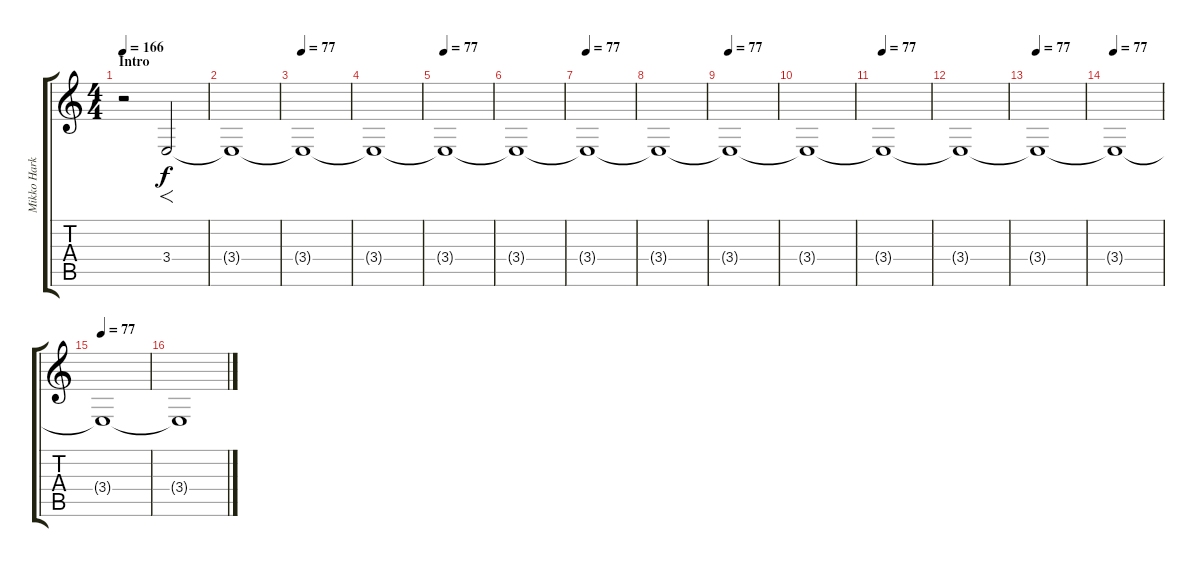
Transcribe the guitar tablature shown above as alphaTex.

\track ("Mikko Harkin RH" "Mikko Hark") {instrument harpsichord}
\staff {score tabs}
\tuning (Eb4 Bb3 Gb3 Db3 Ab2 Eb2) {hide}
\ts (4 4)
\section ("" "Intro")
\tempo 166
\tempo 77
\tempo 166
\clef g2
\ks c
r.2{dy f instrument harpsichord} 3.4.2{f volume 8 instrument synthstrings1} |
3.4{t}.1 |
\tempo 77
3.4{t}.1 |
3.4{t}.1 |
\tempo 77
3.4{t}.1 |
3.4{t}.1 |
\tempo 77
3.4{t}.1 |
3.4{t}.1 |
\tempo 77
3.4{t}.1 |
3.4{t}.1 |
\tempo 77
3.4{t}.1 |
3.4{t}.1 |
\tempo 77
3.4{t}.1 |
\tempo 77
3.4{t}.1 |
\tempo 77
3.4{t}.1 |
3.4{t}.1
